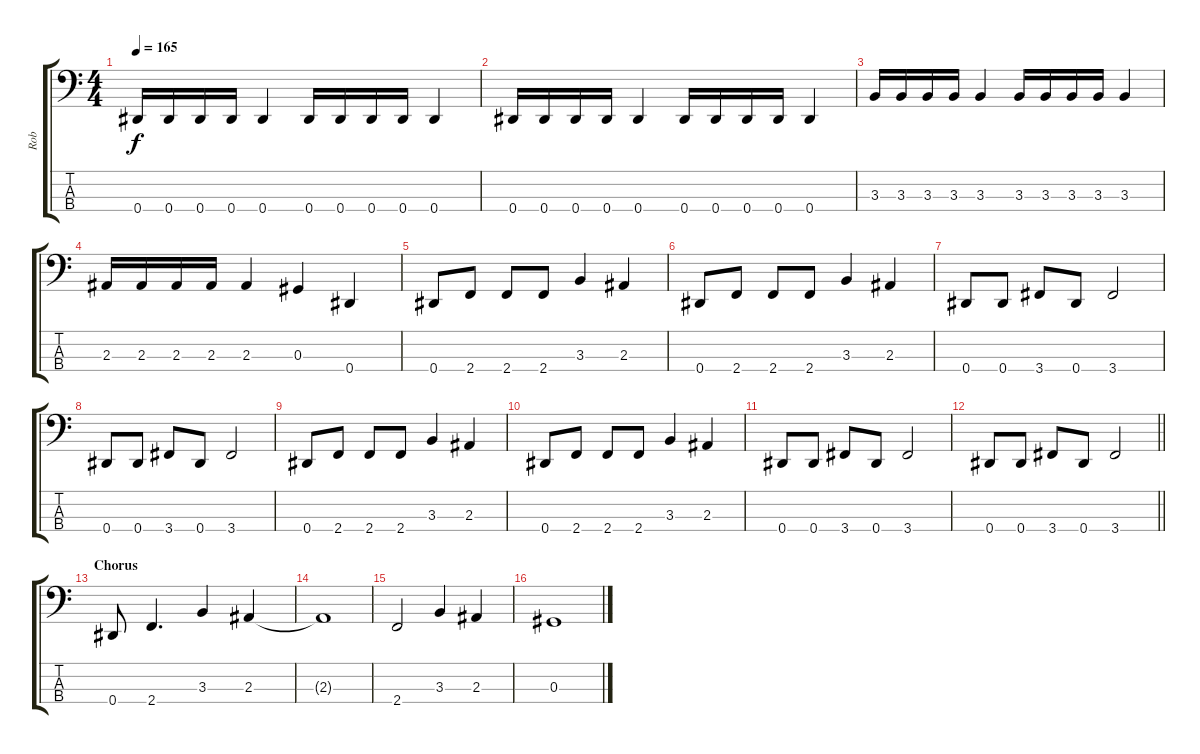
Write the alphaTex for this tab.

\track ("Rob" "Rob") {instrument electricbassfinger}
\staff {score tabs}
\tuning (Gb2 Db2 Ab1 Eb1) {hide}
\ts (4 4)
\tempo 165
\clef f4
\ks c
0.4.16{dy f} 0.4.16 0.4.16 0.4.16 0.4.4 0.4.16 0.4.16 0.4.16 0.4.16 0.4.4 |
0.4.16 0.4.16 0.4.16 0.4.16 0.4.4 0.4.16 0.4.16 0.4.16 0.4.16 0.4.4 |
3.3.16 3.3.16 3.3.16 3.3.16 3.3.4 3.3.16 3.3.16 3.3.16 3.3.16 3.3.4 |
2.3.16 2.3.16 2.3.16 2.3.16 2.3.4 0.3.4 0.4.4 |
0.4.8 2.4.8 2.4.8 2.4.8 3.3.4 2.3.4 |
0.4.8 2.4.8 2.4.8 2.4.8 3.3.4 2.3.4 |
0.4.8 0.4.8 3.4.8 0.4.8 3.4.2 |
0.4.8 0.4.8 3.4.8 0.4.8 3.4.2 |
0.4.8 2.4.8 2.4.8 2.4.8 3.3.4 2.3.4 |
0.4.8 2.4.8 2.4.8 2.4.8 3.3.4 2.3.4 |
0.4.8 0.4.8 3.4.8 0.4.8 3.4.2 |
\barLineRight lightlight
0.4.8 0.4.8 3.4.8 0.4.8 3.4.2 |
\section ("" "Chorus")
0.4.8 2.4.4{d} 3.3.4 2.3.4 |
2.3{t}.1 |
2.4.2 3.3.4 2.3.4 |
0.3.1
